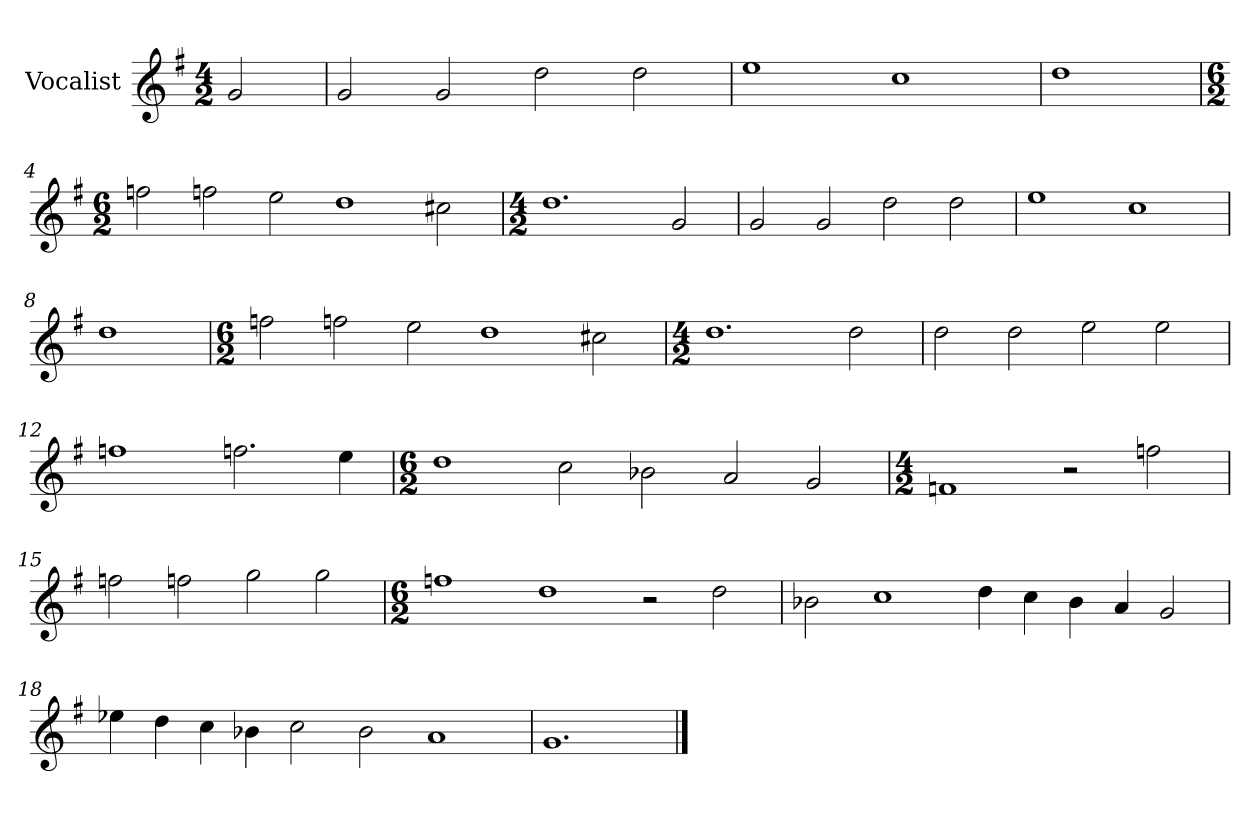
**kern
*part1
*staff1
*I"Vocalist
*k[f#]
*G:
*M4/2
=
2g
=1
2g
2g
2dd
2dd
=2
1ee
1cc
=3
1dd
=4
*M6/2
2ffn
2ffn
2ee
1dd
2cc#X
=5
*M4/2
1.dd
2g
=6
2g
2g
2dd
2dd
=7
1ee
1cc
=8
1dd
=9
*M6/2
2ffn
2ffn
2ee
1dd
2cc#X
=10
*M4/2
1.dd
2dd
=11
2dd
2dd
2ee
2ee
=12
1ffn
2.ffn
4ee
=13
*M6/2
1dd
2cc
2b-X
2a
2g
=14
*M4/2
1fn
2r
2ffn
=15
2ffn
2ffn
2gg
2gg
=16
*M6/2
1ffn
1dd
2r
2dd
=17
2b-X
1cc
4dd
4cc
4b-
4a
2g
=18
4ee-X
4dd
4cc
4b-X
2cc
2b-
1a
=19
1.g
==
*-
